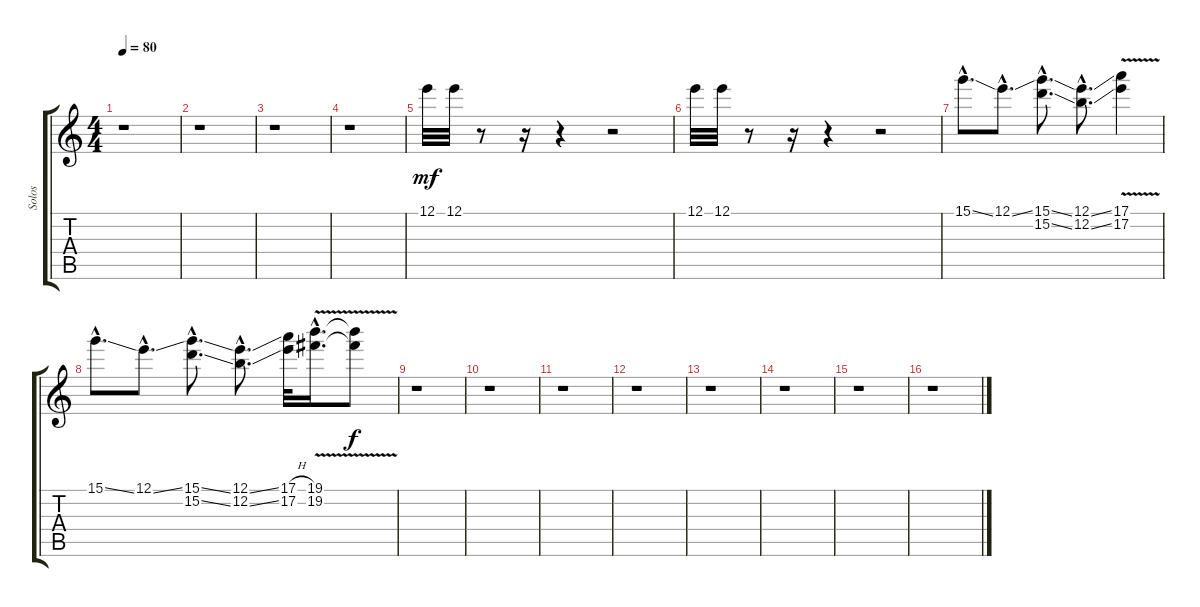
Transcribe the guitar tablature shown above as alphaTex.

\track ("Solos" "Solos") {instrument overdrivenguitar}
\staff {score tabs}
\tuning (E4 B3 G3 D3 A2 E2) {hide}
\ts (4 4)
\tempo 80
\clef g2
\ks c
r.1{dy f} |
r.1 |
r.1 |
r.1 |
12.1.32{dy mf} 12.1.32 r.8 r.16 r.4 r.2 |
12.1.32 12.1.32 r.8 r.16 r.4 r.2 |
15.1{ss hac}.8{d} 12.1{ss hac}.8{d} (15.1{ss hac} 15.2{ss hac}).8{d} (12.1{ss hac} 12.2{ss hac}).8{d} (17.1{v} 17.2{v}).4 |
15.1{ss hac}.8{d} 12.1{ss hac}.8{d} (15.1{ss hac} 15.2{ss hac}).8{d} (12.1{ss hac} 12.2{ss hac}).8{d} (17.1{h} 17.2{h}).32 (19.1{v hac} 19.2{v hac}).16{d} (19.1{t} 19.2{t}).8{dy f} |
r.1 |
r.1 |
r.1 |
r.1 |
r.1 |
r.1 |
r.1 |
r.1
